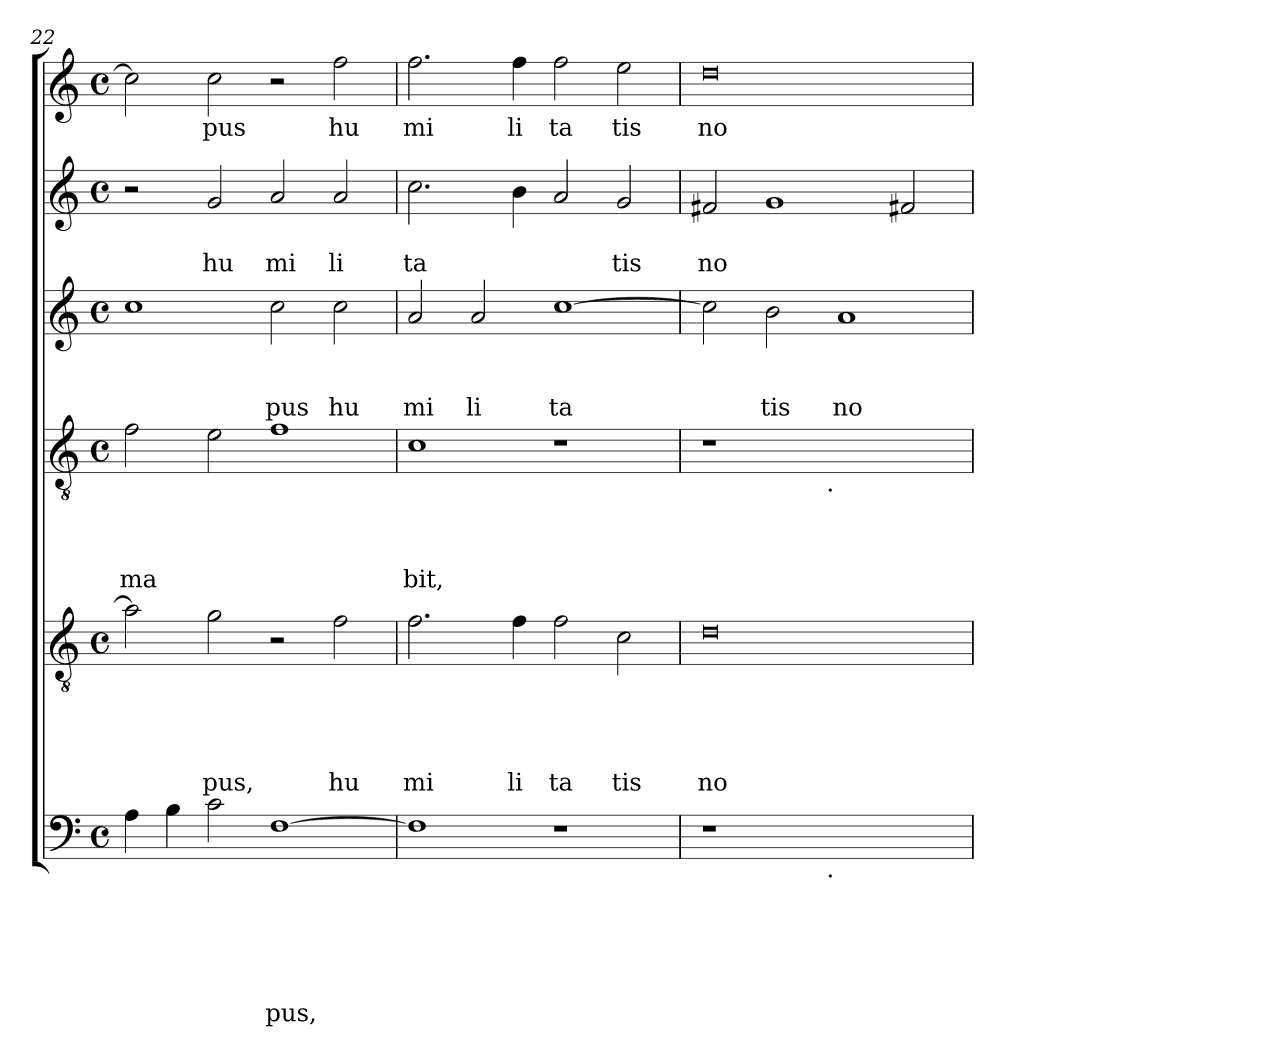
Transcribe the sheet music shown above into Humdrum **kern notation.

**kern	**text	**text	**text	**text	**text	**text	**kern	**text	**text	**text	**text	**text	**kern	**text	**text	**text	**text	**kern	**text	**text	**text	**kern	**text	**text	**kern	**text
*part6	*part6	*part6	*part6	*part6	*part6	*part6	*part5	*part5	*part5	*part5	*part5	*part5	*part4	*part4	*part4	*part4	*part4	*part3	*part3	*part3	*part3	*part2	*part2	*part2	*part1	*part1
*staff6	*staff6	*staff6	*staff6	*staff6	*staff6	*staff6	*staff5	*staff5	*staff5	*staff5	*staff5	*staff5	*staff4	*staff4	*staff4	*staff4	*staff4	*staff3	*staff3	*staff3	*staff3	*staff2	*staff2	*staff2	*staff1	*staff1
!!LO:PB:g=z
*clefF4	*	*	*	*	*	*	*clefGv2	*	*	*	*	*	*clefGv2	*	*	*	*	*clefG2	*	*	*	*clefG2	*	*	*clefG2	*
*k[]	*	*	*	*	*	*	*k[]	*	*	*	*	*	*k[]	*	*	*	*	*k[]	*	*	*	*k[]	*	*	*k[]	*
*C:	*	*	*	*	*	*	*C:	*	*	*	*	*	*C:	*	*	*	*	*C:	*	*	*	*C:	*	*	*C:	*
*M4/4	*	*	*	*	*	*	*M4/4	*	*	*	*	*	*M4/4	*	*	*	*	*M4/4	*	*	*	*M4/4	*	*	*M4/4	*
*met(c)	*	*	*	*	*	*	*met(c)	*	*	*	*	*	*met(c)	*	*	*	*	*met(c)	*	*	*	*met(c)	*	*	*met(c)	*
=22	=22	=22	=22	=22	=22	=22	=22	=22	=22	=22	=22	=22	=22	=22	=22	=22	=22	=22	=22	=22	=22	=22	=22	=22	=22	=22
!	!	!	!	!	!	!	!	!	!	!	!	!	!	!	!	!	!LO:LY:b	!	!	!	!	!	!	!	!	!
4A\	.	.	.	.	.	.	2a\]	.	.	.	.	.	2f\	.	.	.	ma	1cc	.	.	.	2r	.	.	2cc\]	.
4B\	.	.	.	.	.	.	.	.	.	.	.	.	.	.	.	.	.	.	.	.	.	.	.	.	.	.
!	!	!	!	!	!	!	!	!	!	!	!	!LO:LY:b	!	!	!	!	!	!	!	!	!	!	!	!LO:LY:b	!	!LO:LY:b
2c\	.	.	.	.	.	.	2g\	.	.	.	.	pus,	2e\	.	.	.	.	.	.	.	.	2g/	.	hu	2cc\	-pus
!	!	!	!	!	!	!LO:LY:b	!	!	!	!	!	!	!	!	!	!	!	!	!	!	!LO:LY:b	!	!	!LO:LY:b	!	!
[>1F	.	.	.	.	.	-pus,	2r	.	.	.	.	.	1f	.	.	.	.	2cc\	.	.	pus	2a/	.	mi	2r	.
!	!	!	!	!	!	!	!	!	!	!	!	!LO:LY:b	!	!	!	!	!	!	!	!	!LO:LY:b	!	!	!LO:LY:b	!	!LO:LY:b
.	.	.	.	.	.	.	2f\	.	.	.	.	hu	.	.	.	.	.	2cc\	.	.	hu	2a/	.	li	2ff\	hu
=23	=23	=23	=23	=23	=23	=23	=23	=23	=23	=23	=23	=23	=23	=23	=23	=23	=23	=23	=23	=23	=23	=23	=23	=23	=23	=23
!	!	!	!	!	!	!	!	!	!	!	!	!LO:LY:b	!	!	!	!	!LO:LY:b	!	!	!	!LO:LY:b	!	!	!LO:LY:b	!	!LO:LY:b
1F]	.	.	.	.	.	.	2.f\	.	.	.	.	mi	1c	.	.	.	bit,	2a/	.	.	mi	2.cc\	.	ta	2.ff\	mi
!	!	!	!	!	!	!	!	!	!	!	!	!	!	!	!	!	!	!	!	!	!LO:LY:b	!	!	!	!	!
.	.	.	.	.	.	.	.	.	.	.	.	.	.	.	.	.	.	2a/	.	.	li	.	.	.	.	.
!	!	!	!	!	!	!	!	!	!	!	!	!LO:LY:b	!	!	!	!	!	!	!	!	!	!	!	!	!	!LO:LY:b
.	.	.	.	.	.	.	4f\	.	.	.	.	li	.	.	.	.	.	.	.	.	.	4b\	.	.	4ff\	li
!	!	!	!	!	!	!	!	!	!	!	!	!LO:LY:b	!	!	!	!	!	!	!	!	!LO:LY:b	!	!	!	!	!LO:LY:b
1r	.	.	.	.	.	.	2f\	.	.	.	.	ta	1r	.	.	.	.	[>1cc	.	.	ta	2a/	.	.	2ff\	ta
!	!	!	!	!	!	!	!	!	!	!	!	!LO:LY:b	!	!	!	!	!	!	!	!	!	!	!	!LO:LY:b	!	!LO:LY:b
.	.	.	.	.	.	.	2c\	.	.	.	.	tis	.	.	.	.	.	.	.	.	.	2g/	.	tis	2ee\	tis
=24	=24	=24	=24	=24	=24	=24	=24	=24	=24	=24	=24	=24	=24	=24	=24	=24	=24	=24	=24	=24	=24	=24	=24	=24	=24	=24
!	!	!	!	!	!	!	!	!	!	!	!	!LO:LY:b	!	!	!	!	!	!	!	!	!	!	!	!LO:LY:b	!	!LO:LY:b
*^	*	*	*	*	*	*	*	*	*	*	*	*	*^	*	*	*	*	*	*	*	*	*	*	*	*	*
1r	2ryy	.	.	.	.	.	.	0d	.	.	.	.	no	1r	2ryy	.	.	.	.	2cc\]	.	.	.	2f#X/	.	no	0dd	no
!	!	!	!	!	!	!	!	!	!	!	!	!	!	!	!	!	!	!	!	!	!	!	!LO:LY:b	!	!	!	!	!
.	4...ryy	.	.	.	.	.	.	.	.	.	.	.	.	.	4...ryy	.	.	.	.	2b\	.	.	tis	1g	.	.	.	.
!	!	!	!	!	!	!	!	!	!	!	!	!	!	!	!LO:TX:b:t=.	!	!	!	!	!	!	!	!	!	!	!	!	!
!	!LO:TX:b:t=.	!	!	!	!	!	!	!	!	!	!	!	!	!	!	!	!	!	!	!	!	!	!	!	!	!	!	!
.	1ryy	.	.	.	.	.	.	.	.	.	.	.	.	.	1ryy	.	.	.	.	.	.	.	.	.	.	.	.	.
!	!	!	!	!	!	!	!	!	!	!	!	!	!	!	!	!	!	!	!	!	!	!	!LO:LY:b	!	!	!	!	!
1ryy	.	.	.	.	.	.	.	.	.	.	.	.	.	1ryy	.	.	.	.	.	1a	.	.	no	.	.	.	.	.
.	.	.	.	.	.	.	.	.	.	.	.	.	.	.	.	.	.	.	.	.	.	.	.	2f#X/	.	.	.	.
.	32ryy	.	.	.	.	.	.	.	.	.	.	.	.	.	32ryy	.	.	.	.	.	.	.	.	.	.	.	.	.
*v	*v	*	*	*	*	*	*	*	*	*	*	*	*	*v	*v	*	*	*	*	*	*	*	*	*	*	*	*	*
=	=	=	=	=	=	=	=	=	=	=	=	=	=	=	=	=	=	=	=	=	=	=	=	=	=	=
*-	*-	*-	*-	*-	*-	*-	*-	*-	*-	*-	*-	*-	*-	*-	*-	*-	*-	*-	*-	*-	*-	*-	*-	*-	*-	*-
